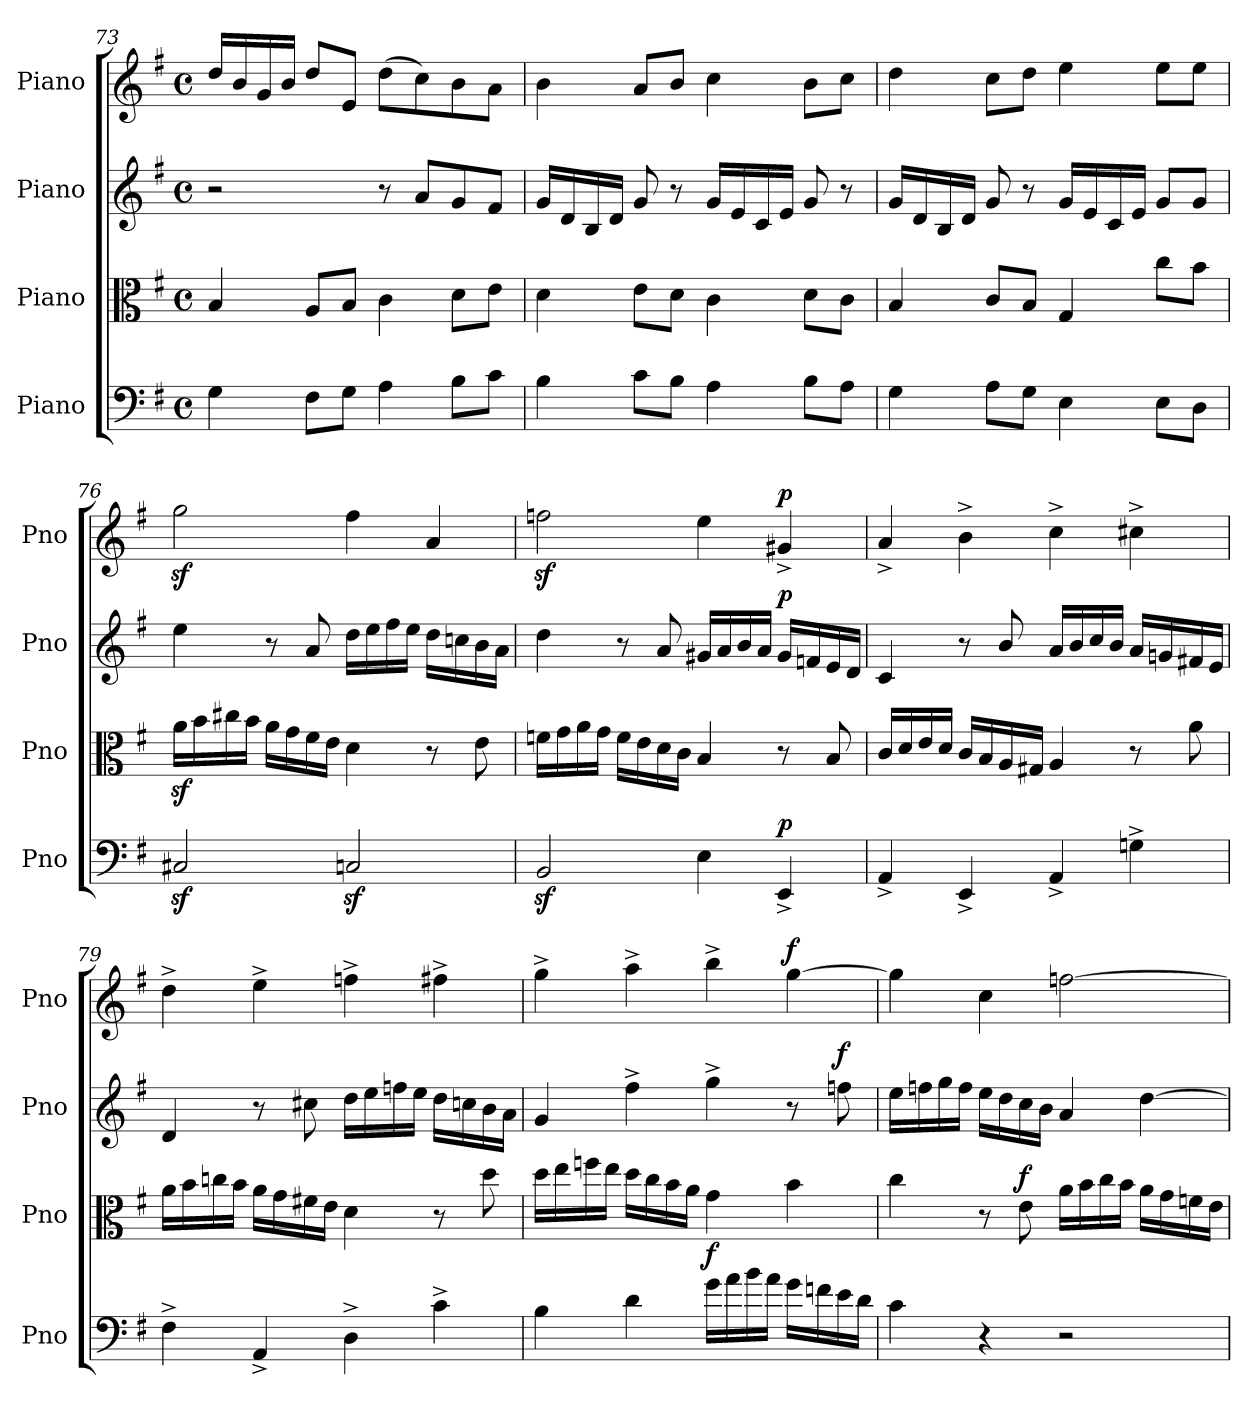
**kern	**dynam	**kern	**dynam	**kern	**dynam	**kern	**dynam
*part4	*part4	*part3	*part3	*part2	*part2	*part1	*part1
*staff4	*staff4	*staff3	*staff3	*staff2	*staff2	*staff1	*staff1
*I"Piano	*	*I"Piano	*	*I"Piano	*	*I"Piano	*
*I'Pno	*	*I'Pno	*	*I'Pno	*	*I'Pno	*
*clefF4	*	*clefC3	*	*clefG2	*	*clefG2	*
*k[f#]	*	*k[f#]	*	*k[f#]	*	*k[f#]	*
*M4/4	*	*M4/4	*	*M4/4	*	*M4/4	*
*met(c)	*	*met(c)	*	*met(c)	*	*met(c)	*
=73	=73	=73	=73	=73	=73	=73	=73
4G\	.	4B/	.	2r	.	16dd/LL	.
.	.	.	.	.	.	16b/	.
.	.	.	.	.	.	16g/	.
.	.	.	.	.	.	16b/JJ	.
8F#\L	.	8A/L	.	.	.	8dd/L	.
8G\J	.	8B/J	.	.	.	8e/J	.
4A\	.	4c\	.	8r	.	(8dd\L	.
.	.	.	.	8a/L	.	8cc\)	.
8B\L	.	8d\L	.	8g/	.	8b\	.
8c\J	.	8e\J	.	8f#/J	.	8a\J	.
=74	=74	=74	=74	=74	=74	=74	=74
4B\	.	4d\	.	16g/LL	.	4b\	.
.	.	.	.	16d/	.	.	.
.	.	.	.	16B/	.	.	.
.	.	.	.	16d/JJ	.	.	.
8c\L	.	8e\L	.	8g/	.	8a/L	.
8B\J	.	8d\J	.	8r	.	8b/J	.
4A\	.	4c\	.	16g/LL	.	4cc\	.
.	.	.	.	16e/	.	.	.
.	.	.	.	16c/	.	.	.
.	.	.	.	16e/JJ	.	.	.
8B\L	.	8d\L	.	8g/	.	8b\L	.
8A\J	.	8c\J	.	8r	.	8cc\J	.
=75	=75	=75	=75	=75	=75	=75	=75
4G\	.	4B/	.	16g/LL	.	4dd\	.
.	.	.	.	16d/	.	.	.
.	.	.	.	16B/	.	.	.
.	.	.	.	16d/JJ	.	.	.
8A\L	.	8c/L	.	8g/	.	8cc\L	.
8G\J	.	8B/J	.	8r	.	8dd\J	.
4E\	.	4G/	.	16g/LL	.	4ee\	.
.	.	.	.	16e/	.	.	.
.	.	.	.	16c/	.	.	.
.	.	.	.	16e/JJ	.	.	.
8E\L	.	8cc\L	.	8g/L	.	8ee\L	.
8D\J	.	8b\J	.	8g/J	.	8ee\J	.
!!LO:LB:g=z
=76	=76	=76	=76	=76	=76	=76	=76
2C#Xz</	.	16az<\LL	.	4ee\	.	2ggz<\	.
.	.	16b\	.	.	.	.	.
.	.	16cc#X\	.	.	.	.	.
.	.	16b\JJ	.	.	.	.	.
.	.	16a\LL	.	8r	.	.	.
.	.	16g\	.	.	.	.	.
.	.	16f#\	.	8a/	.	.	.
.	.	16e\JJ	.	.	.	.	.
2Cnz</	.	4d\	.	16dd\LL	.	4ff#\	.
.	.	.	.	16ee\	.	.	.
.	.	.	.	16ff#\	.	.	.
.	.	.	.	16ee\JJ	.	.	.
.	.	8r	.	16dd\LL	.	4a/	.
.	.	.	.	16ccn\	.	.	.
.	.	8e\	.	16b\	.	.	.
.	.	.	.	16a\JJ	.	.	.
=77	=77	=77	=77	=77	=77	=77	=77
2BBz</	.	16fn\LL	.	4dd\	.	2ffnz<\	.
.	.	16g\	.	.	.	.	.
.	.	16a\	.	.	.	.	.
.	.	16g\JJ	.	.	.	.	.
.	.	16f\LL	.	8r	.	.	.
.	.	16e\	.	.	.	.	.
.	.	16d\	.	8a/	.	.	.
.	.	16c\JJ	.	.	.	.	.
4E\	.	4B/	.	16g#X/LL	.	4ee\	.
.	.	.	.	16a/	.	.	.
.	.	.	.	16b/	.	.	.
.	.	.	.	16a/JJ	.	.	.
!	!LO:DY:a	!	!	!	!LO:DY:a	!	!LO:DY:a
4EE^/	p	8r	.	16g#/LL	p	4g#X^/	p
.	.	.	.	16fn/	.	.	.
.	.	8B/	.	16e/	.	.	.
.	.	.	.	16d/JJ	.	.	.
=78	=78	=78	=78	=78	=78	=78	=78
4AA^/	.	16c/LL	.	4c/	.	4a^/	.
.	.	16d/	.	.	.	.	.
.	.	16e/	.	.	.	.	.
.	.	16d/JJ	.	.	.	.	.
4EE^/	.	16c/LL	.	8r	.	4b^\	.
.	.	16B/	.	.	.	.	.
.	.	16A/	.	8b/	.	.	.
.	.	16G#X/JJ	.	.	.	.	.
4AA^/	.	4A/	.	16a/LL	.	4cc^\	.
.	.	.	.	16b/	.	.	.
.	.	.	.	16cc/	.	.	.
.	.	.	.	16b/JJ	.	.	.
4Gn^\	.	8r	.	16a/LL	.	4cc#X^\	.
.	.	.	.	16gn/	.	.	.
.	.	8a\	.	16f#X/	.	.	.
.	.	.	.	16e/JJ	.	.	.
!!LO:PB:g=z
=79	=79	=79	=79	=79	=79	=79	=79
4F#^\	.	16a\LL	.	4d/	.	4dd^\	.
.	.	16b\	.	.	.	.	.
.	.	16ccn\	.	.	.	.	.
.	.	16b\JJ	.	.	.	.	.
4AA^/	.	16a\LL	.	8r	.	4ee^\	.
.	.	16g\	.	.	.	.	.
.	.	16f#X\	.	8cc#X\	.	.	.
.	.	16e\JJ	.	.	.	.	.
4D^\	.	4d\	.	16dd\LL	.	4ffn^\	.
.	.	.	.	16ee\	.	.	.
.	.	.	.	16ffn\	.	.	.
.	.	.	.	16ee\JJ	.	.	.
4c^\	.	8r	.	16dd\LL	.	4ff#X^\	.
.	.	.	.	16ccn\	.	.	.
.	.	8dd\	.	16b\	.	.	.
.	.	.	.	16a\JJ	.	.	.
!!LO:LB:g=z
=80	=80	=80	=80	=80	=80	=80	=80
4B\	.	16dd\LL	.	4g/	.	4gg^\	.
.	.	16ee\	.	.	.	.	.
.	.	16ffn\	.	.	.	.	.
.	.	16ee\JJ	.	.	.	.	.
4d\	.	16dd\LL	.	4ff#^\	.	4aa^\	.
.	.	16cc\	.	.	.	.	.
.	.	16b\	.	.	.	.	.
.	.	16a\JJ	.	.	.	.	.
!	!LO:DY:a	!	!	!	!	!	!
16g\LL	f	4g\	.	4gg^\	.	4bb^\	.
16a\	.	.	.	.	.	.	.
16b\	.	.	.	.	.	.	.
16a\JJ	.	.	.	.	.	.	.
!	!	!	!	!	!	!	!LO:DY:a
16g\LL	.	4b\	.	8r	.	[4gg\	f
16fn\	.	.	.	.	.	.	.
!	!	!	!	!	!LO:DY:a	!	!
16e\	.	.	.	8ffn\	f	.	.
16d\JJ	.	.	.	.	.	.	.
=81	=81	=81	=81	=81	=81	=81	=81
4c\	.	4cc\	.	16ee\LL	.	4gg\]	.
.	.	.	.	16ffn\	.	.	.
.	.	.	.	16gg\	.	.	.
.	.	.	.	16ff\JJ	.	.	.
4r	.	8r	.	16ee\LL	.	4cc\	.
.	.	.	.	16dd\	.	.	.
!	!	!	!LO:DY:a	!	!	!	!
.	.	8e\	f	16cc\	.	.	.
.	.	.	.	16b\JJ	.	.	.
2r	.	16a\LL	.	4a/	.	[2ffn\	.
.	.	16b\	.	.	.	.	.
.	.	16cc\	.	.	.	.	.
.	.	16b\JJ	.	.	.	.	.
.	.	16a\LL	.	[4dd\	.	.	.
.	.	16g\	.	.	.	.	.
.	.	16fn\	.	.	.	.	.
.	.	16e\JJ	.	.	.	.	.
=	=	=	=	=	=	=	=
*-	*-	*-	*-	*-	*-	*-	*-
